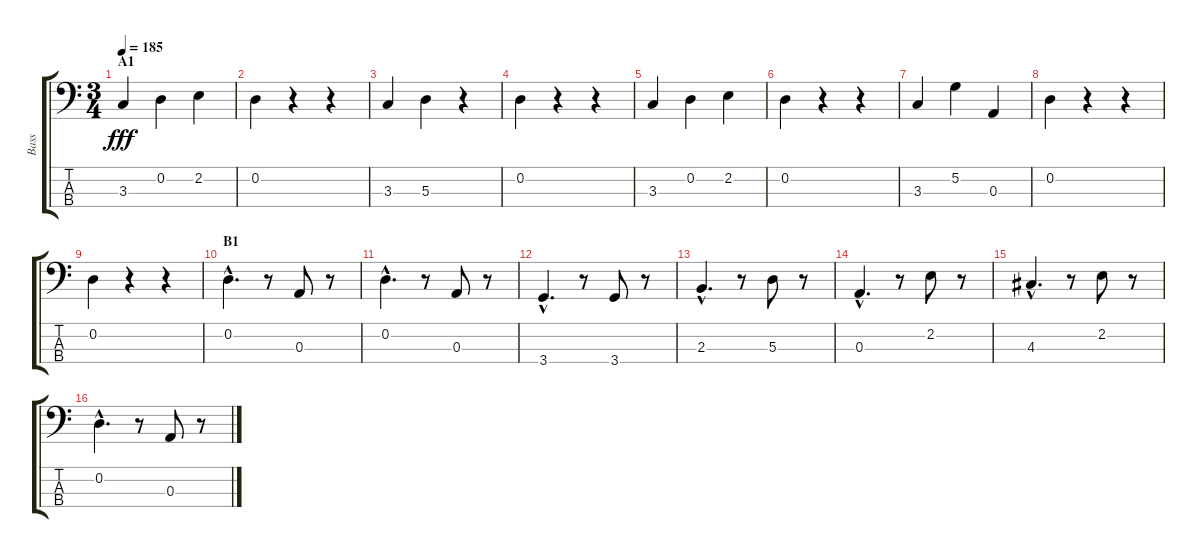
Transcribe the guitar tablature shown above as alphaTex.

\track ("Bass" "Bass") {instrument acousticbass}
\staff {score tabs}
\tuning (G2 D2 A1 E1) {hide}
\ts (3 4)
\section ("" "A1")
\tempo 185
\clef f4
\ks c
3.3.4{dy fff instrument acousticbass} 0.2.4 2.2.4 |
0.2.4 r.4 r.4 |
3.3.4 5.3.4 r.4 |
0.2.4 r.4 r.4 |
3.3.4 0.2.4 2.2.4 |
0.2.4 r.4 r.4 |
3.3.4 5.2.4 0.3.4 |
0.2.4 r.4 r.4 |
0.2.4 r.4 r.4 |
\section ("" "B1")
0.2{hac}.4{d} r.8 0.3.8 r.8 |
0.2{hac}.4{d} r.8 0.3.8 r.8 |
3.4{hac}.4{d} r.8 3.4.8 r.8 |
2.3{hac}.4{d} r.8 5.3.8 r.8 |
0.3{hac}.4{d} r.8 2.2.8 r.8 |
4.3{hac}.4{d} r.8 2.2.8 r.8 |
0.2{hac}.4{d} r.8 0.3.8 r.8
